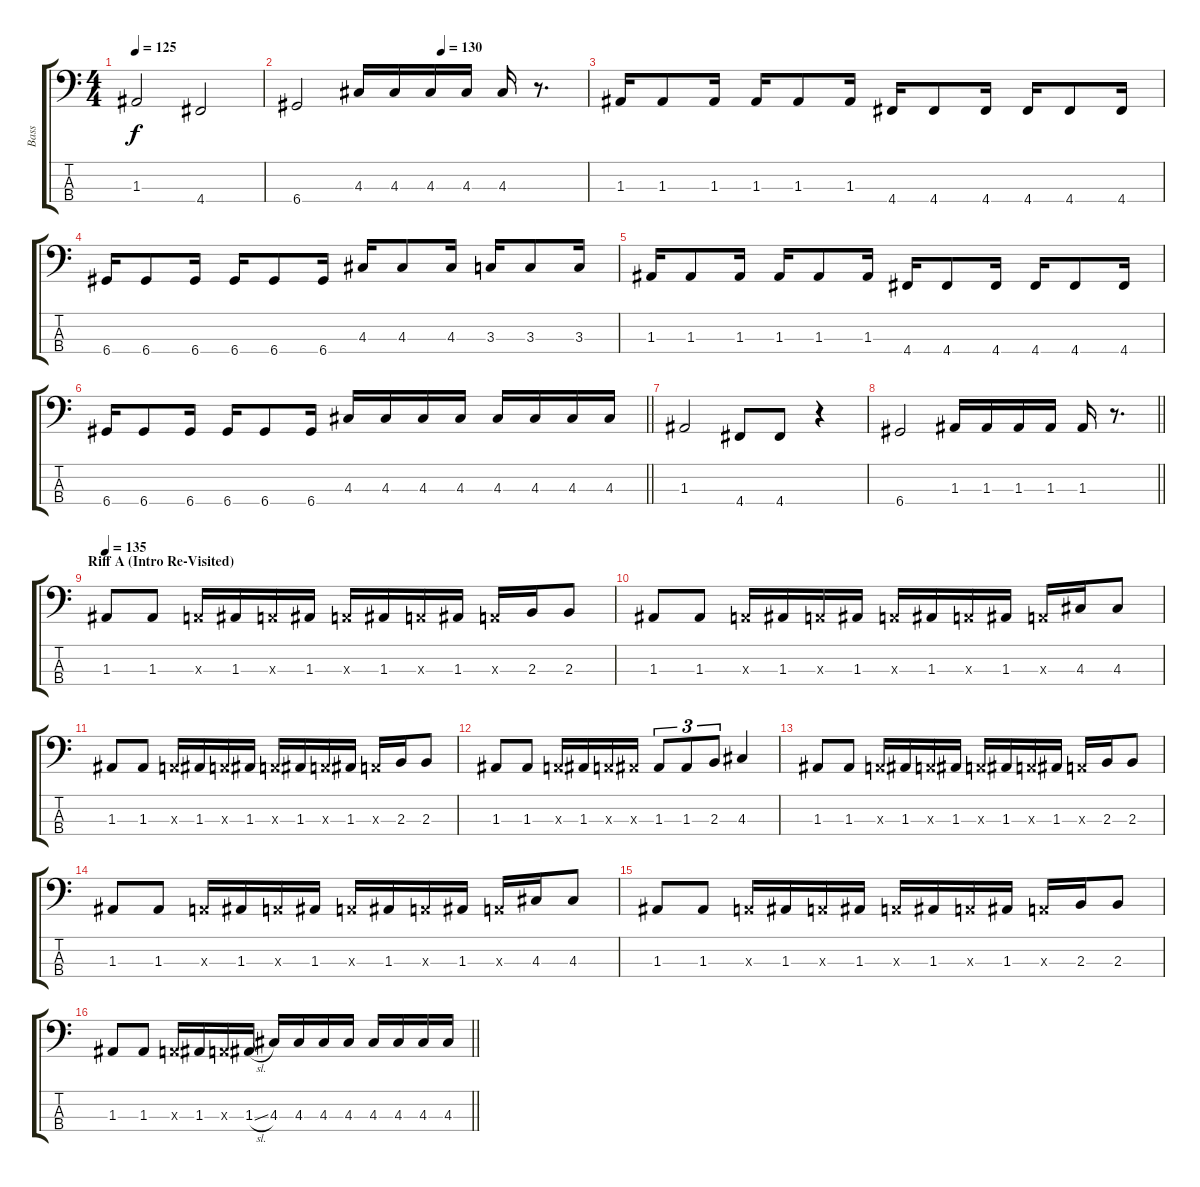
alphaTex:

\track ("Bass" "Bass") {instrument slapbass1}
\staff {score tabs}
\tuning (G2 D2 A1 D1) {hide}
\ts (4 4)
\tempo 125
\clef f4
\ks c
1.3.2{dy f} 4.4.2 |
\tempo (130 0.5)
6.4.2 4.3.16 4.3.16 4.3.16 4.3.16 4.3.16 r.8{d} |
1.3.16 1.3.8 1.3.16 1.3.16 1.3.8 1.3.16 4.4.16 4.4.8 4.4.16 4.4.16 4.4.8 4.4.16 |
6.4.16 6.4.8 6.4.16 6.4.16 6.4.8 6.4.16 4.3.16 4.3.8 4.3.16 3.3.16 3.3.8 3.3.16 |
1.3.16 1.3.8 1.3.16 1.3.16 1.3.8 1.3.16 4.4.16 4.4.8 4.4.16 4.4.16 4.4.8 4.4.16 |
\barLineRight lightlight
6.4.16 6.4.8 6.4.16 6.4.16 6.4.8 6.4.16 4.3.16 4.3.16 4.3.16 4.3.16 4.3.16 4.3.16 4.3.16 4.3.16 |
1.3.2 4.4.8 4.4.8 r.4 |
\barLineRight lightlight
6.4.2 1.3.16 1.3.16 1.3.16 1.3.16 1.3.16 r.8{d} |
\section ("" "Riff A (Intro Re-Visited)")
\tempo 135
1.3.8{instrument slapbass1} 1.3.8 0.3{x}.16 1.3.16 0.3{x}.16 1.3.16 0.3{x}.16 1.3.16 0.3{x}.16 1.3.16 0.3{x}.16 2.3.16 2.3.8 |
1.3.8 1.3.8 0.3{x}.16 1.3.16 0.3{x}.16 1.3.16 0.3{x}.16 1.3.16 0.3{x}.16 1.3.16 0.3{x}.16 4.3.16 4.3.8 |
1.3.8 1.3.8 0.3{x}.16 1.3.16 0.3{x}.16 1.3.16 0.3{x}.16 1.3.16 0.3{x}.16 1.3.16 0.3{x}.16 2.3.16 2.3.8 |
1.3.8 1.3.8 0.3{x}.16 1.3.16 0.3{x}.16 1.3{x}.16 1.3.8{tu (3 2)} 1.3.8{tu (3 2)} 2.3.8{tu (3 2)} 4.3.4 |
1.3.8 1.3.8 0.3{x}.16 1.3.16 0.3{x}.16 1.3.16 0.3{x}.16 1.3.16 0.3{x}.16 1.3.16 0.3{x}.16 2.3.16 2.3.8 |
1.3.8 1.3.8 0.3{x}.16 1.3.16 0.3{x}.16 1.3.16 0.3{x}.16 1.3.16 0.3{x}.16 1.3.16 0.3{x}.16 4.3.16 4.3.8 |
1.3.8 1.3.8 0.3{x}.16 1.3.16 0.3{x}.16 1.3.16 0.3{x}.16 1.3.16 0.3{x}.16 1.3.16 0.3{x}.16 2.3.16 2.3.8 |
\barLineRight lightlight
1.3.8 1.3.8 0.3{x}.16 1.3.16 0.3{x}.16 1.3{sl}.16 4.3.16 4.3.16 4.3.16 4.3.16 4.3.16 4.3.16 4.3.16 4.3.16
